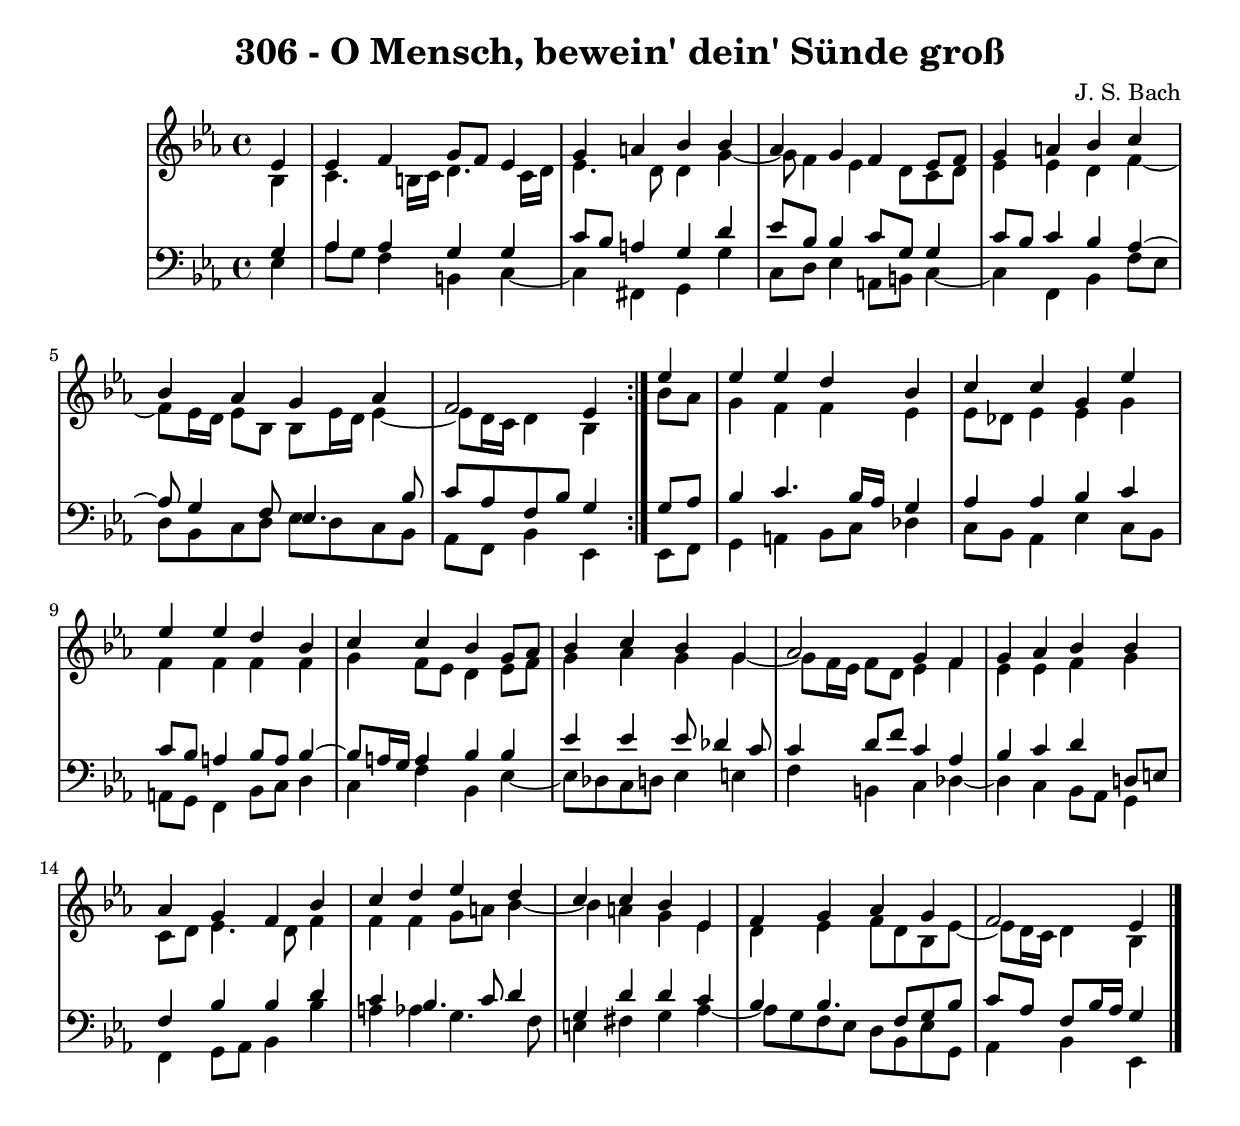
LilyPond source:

\version "2.10.33"

\header {
  title = "306 - O Mensch, bewein' dein' Sünde groß"
  composer = "J. S. Bach"
}


global = {
  \time 4/4
  \key ees \major
}


soprano = \relative c' {
  \repeat volta 2 {
    \partial 4 ees4 
    ees4 f4 g8 f8 ees4 
    g4 a4 bes4 bes4 
    aes4 g4 f4 ees8 f8 
    g4 a4 bes4 c4 
    bes4 aes4 g4 aes4     %5
    f2 ees4 } ees'4 
  ees4 ees4 d4 bes4 
  c4 c4 g4 ees'4 
  ees4 ees4 d4 bes4 
  c4 c4 bes4 g8 aes8   %10
  bes4 c4 bes4 g4 
  aes2 g4 f4 
  g4 aes4 bes4 bes4 
  aes4 g4 f4 bes4 
  c4 d4 ees4 d4   %15
  c4 c4 bes4 ees,4 
  f4 g4 aes4 g4 
  f2 ees4 
  
}

alto = \relative c' {
  \repeat volta 2 {
    \partial 4 bes4 
    c4. b16 c16 d4. c16 d16 
    ees4. d8 d4 g4~ 
    g8 f4 ees4 d8 c8 d8 
    ees4 ees4 d4 f4~ 
    f8 ees16 d16 ees8 bes8 bes ees16 d16 ees4~     %5
    ees8 d16 c16 d4 bes4 } bes'8 aes8 
  g4 f4 f4 ees4 
  ees8 des8 ees4 ees4 g4 
  f4 f4 f4 f4 
  g4 f8 ees8 d4 ees8 f8   %10
  g4 aes4 g4 g4~ 
  g8 f16 ees16 f8 d8 ees4 f4 
  ees4 ees4 f4 g4 
  c,8 d8 ees4. d8 f4 
  f4 f4 g8 a8 bes4~   %15
  bes4 a4 g4 ees4 
  d4 ees4 f8 d8 bes8 ees8~ 
  ees8 d16 c16 d4 bes4 
  
}

tenor = \relative c' {
  \repeat volta 2 {
    \partial 4 g4 
    aes4 aes4 g4 g4 
    c8 bes8 a4 g4 d'4 
    ees8 bes8 bes4 c8 g8 g4 
    c8 bes8 c4 bes4 aes4~ 
    aes8 g4 f8 ees4. bes'8     %5
    c8 aes8 f8 bes8 g4 } g8 aes8 
  bes4 c4. bes16 aes16 g4 
  aes4 aes4 bes4 c4
  c8 bes8 a4 bes8 a8 bes4~ 
  bes8 a16 g16 a4 bes4 bes4   %10
  ees4 ees4 ees8 des4 c8 
  c4 d8 f8 c4 aes4 
  bes4 c4 d4 d,8 e8 
  f4 bes4 bes4 d4 
  c4 bes4. c8 d4   %15
  g,4 d'4 d4 c4 
  bes4 bes4. f8 g8 bes8 
  c8 aes8 f8 bes16 aes16 g4 
  
}

baixo = \relative c {
  \repeat volta 2 {
    \partial 4 ees4 
    aes8 g8 f4 b,4 c4~ 
    c4 fis,4 g4 g'4 
    c,8 d8 ees4 a,8 b8 c4~ 
    c4 f,4 bes4 f'8 ees8 
    d8 bes8 c8 d8 ees8 d8 c8 bes8     %5
    aes8 f8 bes4 ees,4 } ees8 f8 
  g4 a4 bes8 c8 des4 
  c8 bes8 aes4 ees'4 c8 bes8 
  a8 g8 f4 bes8 c8 d4 
  c4 f4 bes,4 ees4~   %10
  ees8 des8 c8 d8 ees4 e4 
  f4 b,4 c4 des4~ 
  des4 c4 bes8 aes8 g4 
  f4 g8 aes8 bes4 bes'4 
  a4 aes4 g4. f8   %15
  e4 fis4 g4 aes4~ 
  aes8 g8 f8 ees8 d8 bes8 ees8 g,8 
  aes4 bes4 ees,4 
  
}

\score {
  <<
    \new StaffGroup <<
      \override StaffGroup.SystemStartBracket #'style = #'line 
      \new Staff {
        <<
          \global
          \new Voice = "soprano" { \voiceOne \soprano }
          \new Voice = "alto" { \voiceTwo \alto }
        >>
      }
      \new Staff {
        <<
          \global
          \clef "bass"
          \new Voice = "tenor" {\voiceOne \tenor }
          \new Voice = "baixo" { \voiceTwo \baixo \bar "|."}
        >>
      }
    >>
  >>
  \layout {}
  \midi {}
}